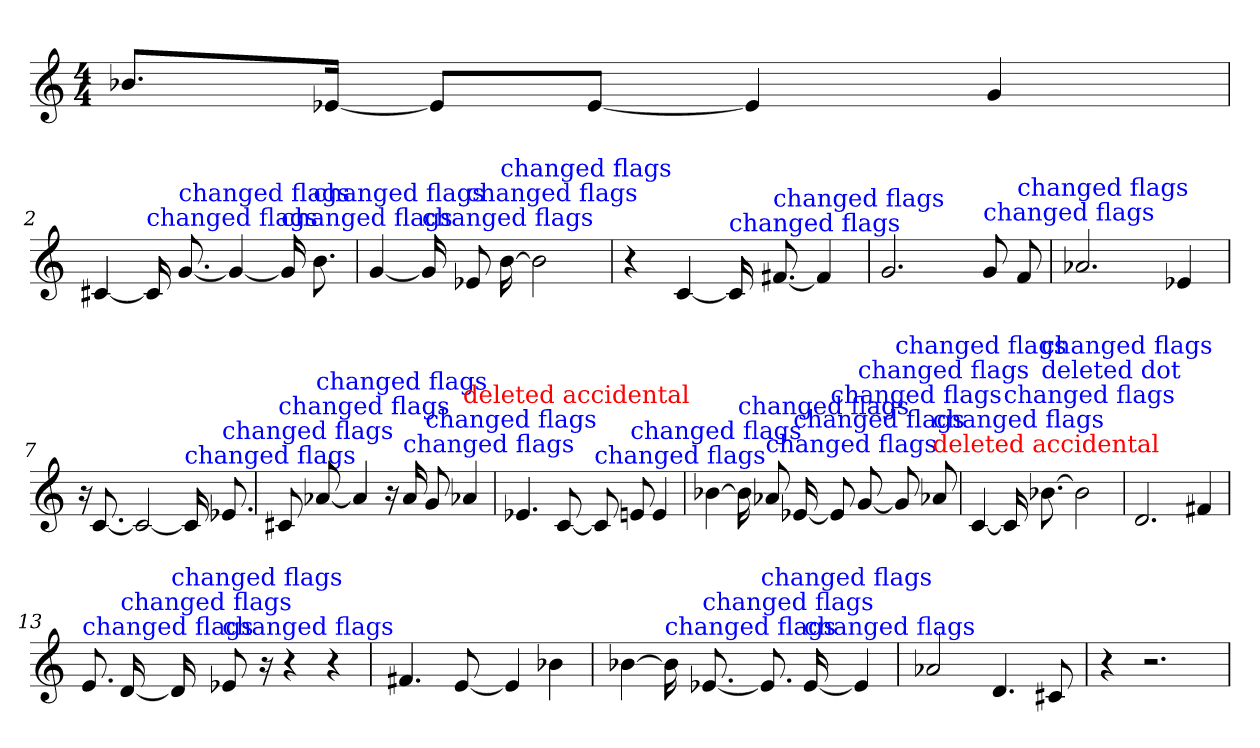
**kern
*part1
*staff1
*clefG2
*M4/4
=1
8.b-X/L
[16e-X/Jk
8e-/L]
[8e-/J
4e-]
4g
=2
[4c#X
!LO:TX:color=#0000FF:t=changed flags
16c#i]
!LO:TX:color=#0000FF:t=changed flags
[8.gi
4g_
!LO:TX:color=#0000FF:t=changed flags
16gi]
!LO:TX:color=#0000FF:t=changed flags
8.bi
=3
[4g
!LO:TX:color=#0000FF:t=changed flags
16gi]
!LO:TX:color=#0000FF:t=changed flags
8e-Xi
!LO:TX:color=#0000FF:t=changed flags
[16bi
2b]
=4
4r
[4c
!LO:TX:color=#0000FF:t=changed flags
16ci]
!LO:TX:color=#0000FF:t=changed flags
[8.f#Xi
4f#]
=5
2.g
!LO:TX:color=#0000FF:t=changed flags
8gi
!LO:TX:color=#0000FF:t=changed flags
8fi
=6
2.a-X
4e-X
=7
16r
[8.c
2c_
!LO:TX:color=#0000FF:t=changed flags
16ci]
!LO:TX:color=#0000FF:t=changed flags
8.e-Xi
=8
!LO:TX:color=#0000FF:t=changed flags
8c#Xi
!LO:TX:color=#0000FF:t=changed flags
[8a-Xi
4a-]
16r
!LO:TX:color=#0000FF:t=changed flags
16a-i
!LO:TX:color=#0000FF:t=changed flags
8gi
!LO:TX:color=#FF0000:t=deleted accidental
4a-Xj
=9
4.e-X
[8c
!LO:TX:color=#0000FF:t=changed flags
8ci]
!LO:TX:color=#0000FF:t=changed flags
8eni
4e
=10
[4b-X
!LO:TX:color=#0000FF:t=changed flags
16b-i]
!LO:TX:color=#0000FF:t=changed flags
8a-Xi
!LO:TX:color=#0000FF:t=changed flags
[16e-Xi
!LO:TX:color=#0000FF:t=changed flags
8e-i]
!LO:TX:color=#0000FF:t=changed flags
[8gi
!LO:TX:color=#0000FF:t=changed flags
8gi]
!LO:TX:color=#FF0000:t=deleted accidental
!LO:TX:color=#0000FF:t=changed flags
8a-Xi
=11
[4c
!LO:TX:color=#0000FF:t=changed flags
16ci]
!LO:TX:color=#0000FF:t=deleted dot
!LO:TX:color=#0000FF:t=changed flags
[8.b-Xi
2b-]
=12
2.d
4f#X
=13
!LO:TX:color=#0000FF:t=changed flags
8.ei
!LO:TX:color=#0000FF:t=changed flags
[16di
!LO:TX:color=#0000FF:t=changed flags
16di]
!LO:TX:color=#0000FF:t=changed flags
8e-Xi
16r
4r
4r
=14
4.f#X
[8e
4e]
4b-X
=15
[4b-X
!LO:TX:color=#0000FF:t=changed flags
16b-i]
!LO:TX:color=#0000FF:t=changed flags
[8.e-Xi
!LO:TX:color=#0000FF:t=changed flags
8.e-i]
!LO:TX:color=#0000FF:t=changed flags
[16e-i
4e-]
=16
2a-X
4.d
8c#X
=17
4r
2.r
=
*-
